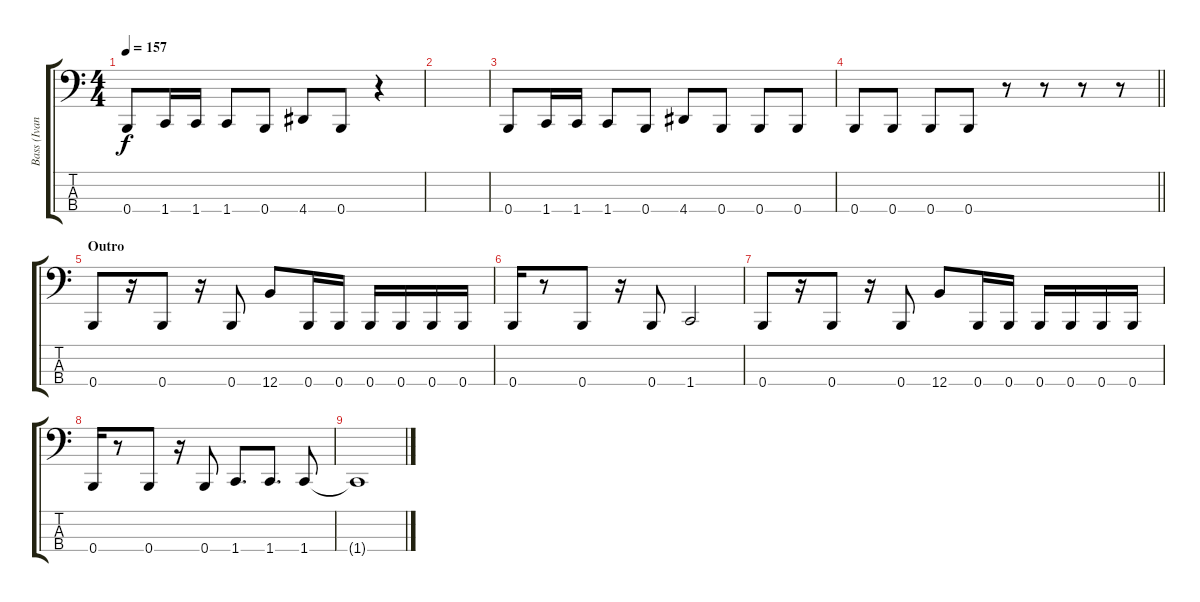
\track ("Bass (Ivan)" "Bass (Ivan") {instrument electricbasspick}
\staff {score tabs}
\tuning (E2 B1 Gb1 B0) {hide}
\ts (4 4)
\tempo 157
\clef f4
\ks c
0.4.8{dy f} 1.4.16 1.4.16 1.4.8 0.4.8 4.4.8 0.4.8 r.4 |
|
0.4.8 1.4.16 1.4.16 1.4.8 0.4.8 4.4.8 0.4.8 0.4.8 0.4.8 |
\barLineRight lightlight
0.4.8 0.4.8 0.4.8 0.4.8 r.8 r.8 r.8 r.8 |
\section ("" "Outro")
0.4.8 r.16 0.4.8 r.16 0.4.8 12.4.8 0.4.16 0.4.16 0.4.16 0.4.16 0.4.16 0.4.16 |
0.4.16 r.8 0.4.8 r.16 0.4.8 1.4.2 |
0.4.8 r.16 0.4.8 r.16 0.4.8 12.4.8 0.4.16 0.4.16 0.4.16 0.4.16 0.4.16 0.4.16 |
0.4.16 r.8 0.4.8 r.16 0.4.8 1.4.8{d} 1.4.8{d} 1.4.8 |
1.4{t}.1
